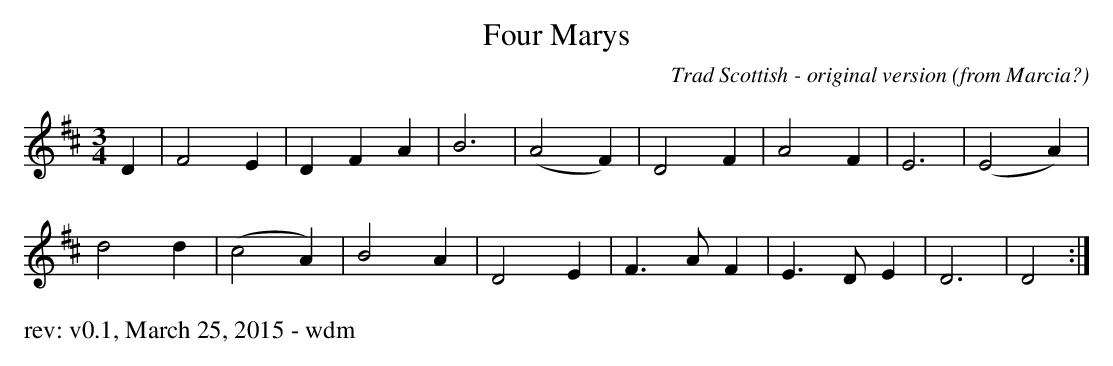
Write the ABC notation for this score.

X:1
T: Four Marys
O: Trad Scottish - original version (from Marcia?)
M: 3/4
L: 1/4
K: Dmaj
D |\
F2 E      | D F A     | B3   | (A2 F) | D2 F      | A2 F      | E3   | (E2 A) |
d2 d      | (c2 A)    | B2 A | D2 E   | F3/2 A/ F | E3/2 D/ E | D3   | D2 :|
